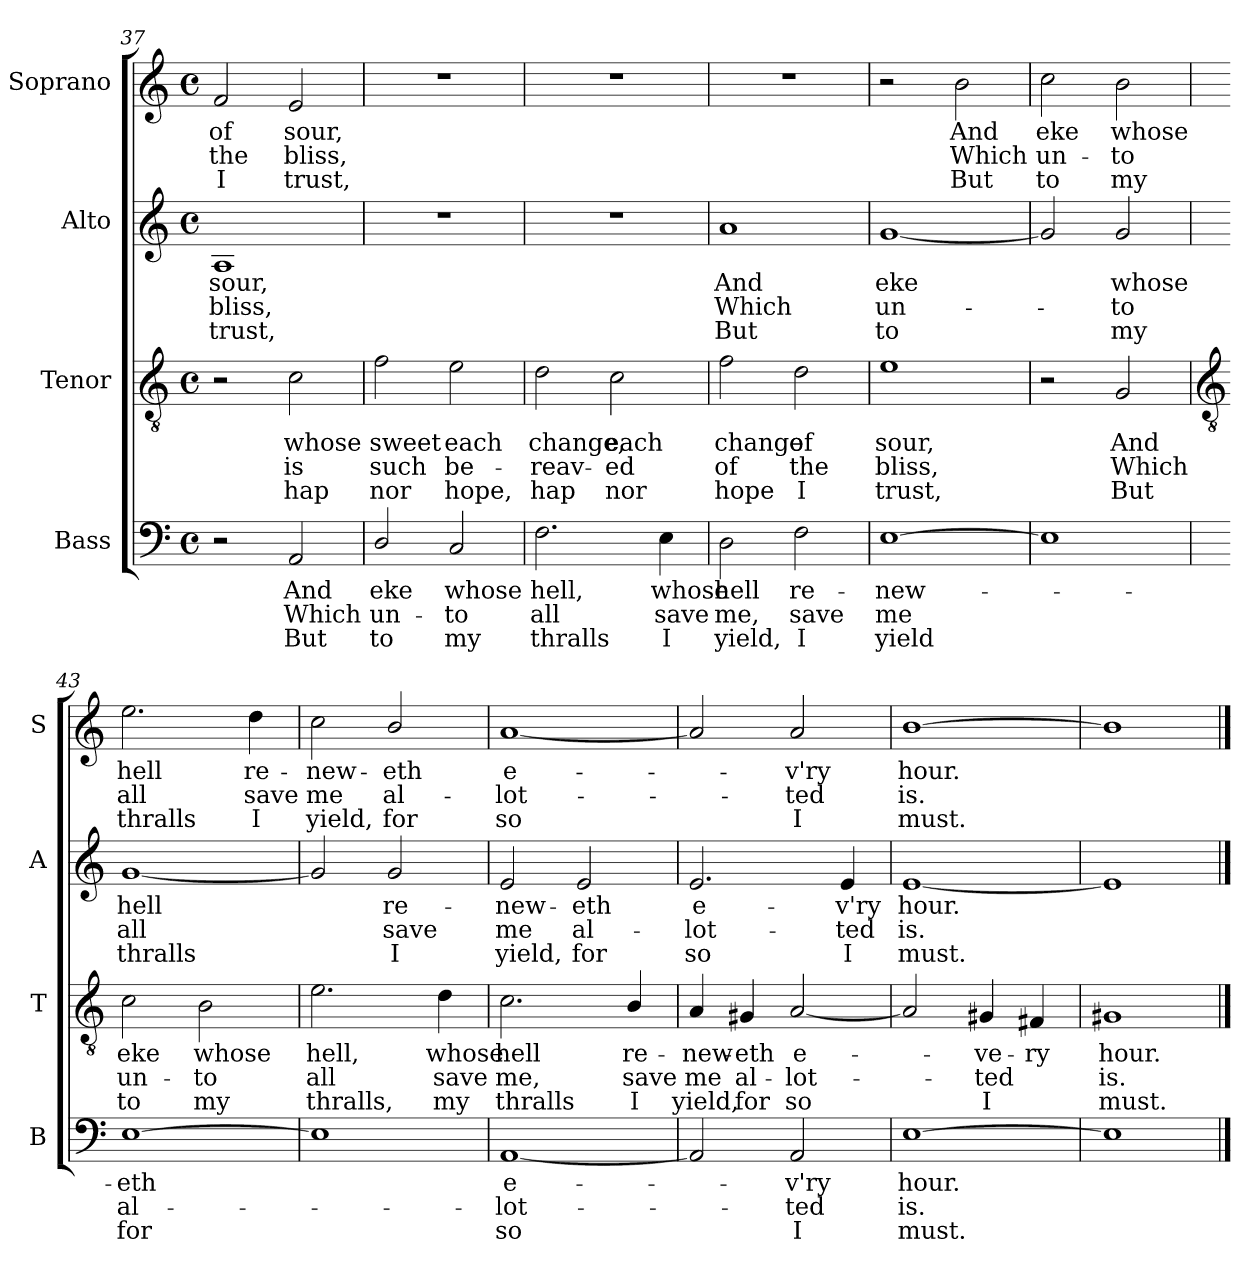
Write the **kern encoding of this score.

**kern	**text	**text	**text	**kern	**text	**text	**text	**kern	**text	**text	**text	**kern	**text	**text	**text
*part4	*part4	*part4	*part4	*part3	*part3	*part3	*part3	*part2	*part2	*part2	*part2	*part1	*part1	*part1	*part1
*staff4	*staff4	*staff4	*staff4	*staff3	*staff3	*staff3	*staff3	*staff2	*staff2	*staff2	*staff2	*staff1	*staff1	*staff1	*staff1
*I"Bass	*	*	*	*I"Tenor	*	*	*	*I"Alto	*	*	*	*I"Soprano	*	*	*
*I'B	*	*	*	*I'T	*	*	*	*I'A	*	*	*	*I'S	*	*	*
!!LO:LB:g=z
*clefF4	*	*	*	*clefGv2	*	*	*	*clefG2	*	*	*	*clefG2	*	*	*
*k[]	*	*	*	*k[]	*	*	*	*k[]	*	*	*	*k[]	*	*	*
*C:	*	*	*	*C:	*	*	*	*C:	*	*	*	*C:	*	*	*
*M4/4	*	*	*	*M4/4	*	*	*	*M4/4	*	*	*	*M4/4	*	*	*
*met(c)	*	*	*	*met(c)	*	*	*	*met(c)	*	*	*	*met(c)	*	*	*
=37	=37	=37	=37	=37	=37	=37	=37	=37	=37	=37	=37	=37	=37	=37	=37
!	!	!	!	!	!	!	!	!	!LO:LY:b	!LO:LY:b	!LO:LY:b	!	!LO:LY:b	!LO:LY:b	!LO:LY:b
2r	.	.	.	2r	.	.	.	1A	sour,	bliss,	trust,	2f	of	the	I
!	!LO:LY:b	!LO:LY:b	!LO:LY:b	!	!LO:LY:b	!LO:LY:b	!LO:LY:b	!	!	!	!	!	!LO:LY:b	!LO:LY:b	!LO:LY:b
2AA	And	Which	But	2c	whose	is	hap	.	.	.	.	2e	sour,	bliss,	trust,
=38	=38	=38	=38	=38	=38	=38	=38	=38	=38	=38	=38	=38	=38	=38	=38
!	!LO:LY:b	!LO:LY:b	!LO:LY:b	!	!LO:LY:b	!LO:LY:b	!LO:LY:b	!	!	!	!	!	!	!	!
2D/	eke	un-	-to	2f	sweet	such	nor	1r	.	.	.	1r	.	.	.
!	!LO:LY:b	!LO:LY:b	!LO:LY:b	!	!LO:LY:b	!LO:LY:b	!LO:LY:b	!	!	!	!	!	!	!	!
2C	whose	to	my	2e	each	be-	-hope,	.	.	.	.	.	.	.	.
=39	=39	=39	=39	=39	=39	=39	=39	=39	=39	=39	=39	=39	=39	=39	=39
!	!LO:LY:b	!LO:LY:b	!LO:LY:b	!	!LO:LY:b	!LO:LY:b	!LO:LY:b	!	!	!	!	!	!	!	!
2.F	hell,	all	thralls	2d	change,	reav-	-hap	1r	.	.	.	1r	.	.	.
!	!	!	!	!	!LO:LY:b	!LO:LY:b	!LO:LY:b	!	!	!	!	!	!	!	!
.	.	.	.	2c	each	ed	nor	.	.	.	.	.	.	.	.
!	!LO:LY:b	!LO:LY:b	!LO:LY:b	!	!	!	!	!	!	!	!	!	!	!	!
4E	whose	save	I	.	.	.	.	.	.	.	.	.	.	.	.
=40	=40	=40	=40	=40	=40	=40	=40	=40	=40	=40	=40	=40	=40	=40	=40
!	!LO:LY:b	!LO:LY:b	!LO:LY:b	!	!LO:LY:b	!LO:LY:b	!LO:LY:b	!	!LO:LY:b	!LO:LY:b	!LO:LY:b	!	!	!	!
2D	hell	me,	yield,	2f	change	of	hope	1a	And	Which	But	1r	.	.	.
!	!LO:LY:b	!LO:LY:b	!LO:LY:b	!	!LO:LY:b	!LO:LY:b	!LO:LY:b	!	!	!	!	!	!	!	!
2F	re-	-save	I	2d	of	the	I	.	.	.	.	.	.	.	.
=41	=41	=41	=41	=41	=41	=41	=41	=41	=41	=41	=41	=41	=41	=41	=41
!	!LO:LY:b	!LO:LY:b	!LO:LY:b	!	!LO:LY:b	!LO:LY:b	!LO:LY:b	!	!LO:LY:b	!LO:LY:b	!LO:LY:b	!	!	!	!
[1E	new-	me	yield	1e	sour,	bliss,	trust,	[1g	eke	un-	to	2r	.	.	.
!	!	!	!	!	!	!	!	!	!	!	!	!	!LO:LY:b	!LO:LY:b	!LO:LY:b
.	.	.	.	.	.	.	.	.	.	.	.	2b	And	Which	But
=42	=42	=42	=42	=42	=42	=42	=42	=42	=42	=42	=42	=42	=42	=42	=42
!	!	!	!	!	!	!	!	!	!	!	!	!	!LO:LY:b	!LO:LY:b	!LO:LY:b
1E]	.	.	.	2r	.	.	.	2g]	.	.	.	2cc	eke	un-	-to
!	!	!	!	!	!LO:LY:b	!LO:LY:b	!LO:LY:b	!	!LO:LY:b	!LO:LY:b	!LO:LY:b	!	!LO:LY:b	!LO:LY:b	!LO:LY:b
.	.	.	.	2G	And	Which	But	2g	whose	to	my	2b	whose	to	my
!!LO:LB:g=z
=43	=43	=43	=43	=43	=43	=43	=43	=43	=43	=43	=43	=43	=43	=43	=43
*	*	*	*	*clefGv2	*	*	*	*	*	*	*	*	*	*	*
!	!LO:LY:b	!LO:LY:b	!LO:LY:b	!	!LO:LY:b	!LO:LY:b	!LO:LY:b	!	!LO:LY:b	!LO:LY:b	!LO:LY:b	!	!LO:LY:b	!LO:LY:b	!LO:LY:b
[1E	eth	al-	for	2c	eke	un-	-to	[1g	hell	all	thralls	2.ee	hell	all	thralls
!	!	!	!	!	!LO:LY:b	!LO:LY:b	!LO:LY:b	!	!	!	!	!	!	!	!
.	.	.	.	2B	whose	to	my	.	.	.	.	.	.	.	.
!	!	!	!	!	!	!	!	!	!	!	!	!	!LO:LY:b	!LO:LY:b	!LO:LY:b
.	.	.	.	.	.	.	.	.	.	.	.	4dd	re-	-save	I
=44	=44	=44	=44	=44	=44	=44	=44	=44	=44	=44	=44	=44	=44	=44	=44
!	!	!	!	!	!LO:LY:b	!LO:LY:b	!LO:LY:b	!	!	!	!	!	!LO:LY:b	!LO:LY:b	!LO:LY:b
1E]	.	.	.	2.e	hell,	all	thralls,	2g]	.	.	.	2cc	new-	-me	yield,
!	!	!	!	!	!	!	!	!	!LO:LY:b	!LO:LY:b	!LO:LY:b	!	!LO:LY:b	!LO:LY:b	!LO:LY:b
.	.	.	.	.	.	.	.	2g	re-	-save	I	2b/	eth	al-	-for
!	!	!	!	!	!LO:LY:b	!LO:LY:b	!LO:LY:b	!	!	!	!	!	!	!	!
.	.	.	.	4d	whose	save	my	.	.	.	.	.	.	.	.
=45	=45	=45	=45	=45	=45	=45	=45	=45	=45	=45	=45	=45	=45	=45	=45
!	!LO:LY:b	!LO:LY:b	!LO:LY:b	!	!LO:LY:b	!LO:LY:b	!LO:LY:b	!	!LO:LY:b	!LO:LY:b	!LO:LY:b	!	!LO:LY:b	!LO:LY:b	!LO:LY:b
[1AA	e-	lot-	so	2.c	hell	me,	thralls	2e	new-	-me	yield,	[1a	e-	lot-	so
!	!	!	!	!	!	!	!	!	!LO:LY:b	!LO:LY:b	!LO:LY:b	!	!	!	!
.	.	.	.	.	.	.	.	2e	eth	al-	-for	.	.	.	.
!	!	!	!	!	!LO:LY:b	!LO:LY:b	!LO:LY:b	!	!	!	!	!	!	!	!
.	.	.	.	4B/	re-	-save	I	.	.	.	.	.	.	.	.
=46	=46	=46	=46	=46	=46	=46	=46	=46	=46	=46	=46	=46	=46	=46	=46
!	!	!	!	!	!LO:LY:b	!LO:LY:b	!LO:LY:b	!	!LO:LY:b	!LO:LY:b	!LO:LY:b	!	!	!	!
2AA]	.	.	.	4A	new-	-me	yield,	2.e	e-	-lot-	-so	2a]	.	.	.
!	!	!	!	!	!LO:LY:b	!LO:LY:b	!LO:LY:b	!	!	!	!	!	!	!	!
.	.	.	.	4G#X	eth	al-	-for	.	.	.	.	.	.	.	.
!	!LO:LY:b	!LO:LY:b	!LO:LY:b	!	!LO:LY:b	!LO:LY:b	!LO:LY:b	!	!	!	!	!	!LO:LY:b	!LO:LY:b	!LO:LY:b
2AA	v'ry	ted	I	[2A	e-	lot-	so	.	.	.	.	2a	v'ry	ted	I
!	!	!	!	!	!	!	!	!	!LO:LY:b	!LO:LY:b	!LO:LY:b	!	!	!	!
.	.	.	.	.	.	.	.	4e	v'ry	ted	I	.	.	.	.
=47	=47	=47	=47	=47	=47	=47	=47	=47	=47	=47	=47	=47	=47	=47	=47
!	!LO:LY:b	!LO:LY:b	!LO:LY:b	!	!	!	!	!	!LO:LY:b	!LO:LY:b	!LO:LY:b	!	!LO:LY:b	!LO:LY:b	!LO:LY:b
[1E	hour.	is.	must.	2A]	.	.	.	[1e	hour.	is.	must.	[1b	hour.	is.	must.
!	!	!	!	!	!LO:LY:b	!LO:LY:b	!LO:LY:b	!	!	!	!	!	!	!	!
.	.	.	.	4G#X	ve-	-ted	I	.	.	.	.	.	.	.	.
!	!	!	!	!	!LO:LY:b	!	!	!	!	!	!	!	!	!	!
.	.	.	.	4F#X	ry	.	.	.	.	.	.	.	.	.	.
=48	=48	=48	=48	=48	=48	=48	=48	=48	=48	=48	=48	=48	=48	=48	=48
!	!	!	!	!	!LO:LY:b	!LO:LY:b	!LO:LY:b	!	!	!	!	!	!	!	!
1E]	.	.	.	1G#X	hour.	is.	must.	1e]	.	.	.	1b]	.	.	.
==	==	==	==	==	==	==	==	==	==	==	==	==	==	==	==
*-	*-	*-	*-	*-	*-	*-	*-	*-	*-	*-	*-	*-	*-	*-	*-
